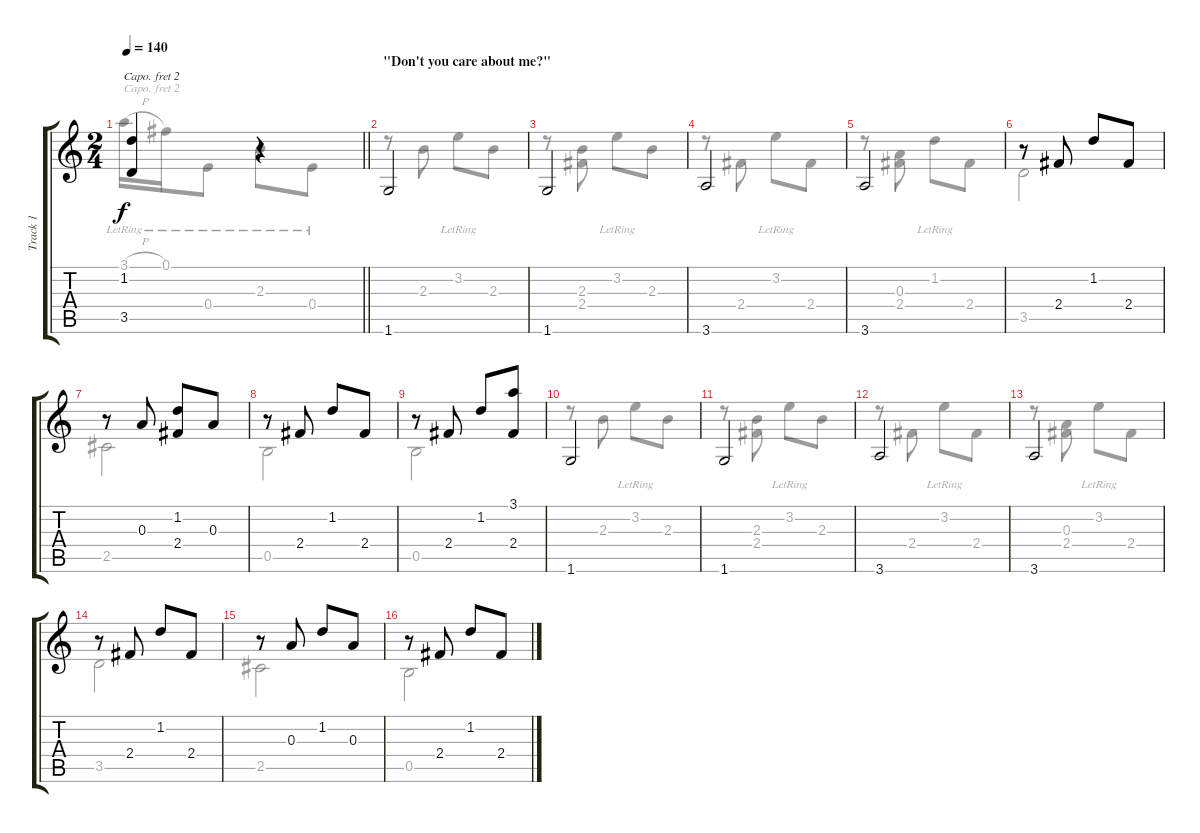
\track ("Track 1" "Track 1") {instrument acousticguitarnylon}
\staff {score tabs}
\capo 2
\tuning (E4 B3 G3 D3 A2 E2) {hide}
\voice
\ts (2 4)
\tempo 140
\clef g2
\barLineRight lightlight
\ks c
(1.2 3.5).4{dy f} r.4 |
\section ("" "\"Don't you care about me?\"")
1.6.2 |
1.6.2 |
3.6.2 |
3.6.2 |
r.8 2.4.8 1.2.8 2.4.8 |
r.8 0.3.8 (1.2 2.4).8 0.3.8 |
r.8 2.4.8 1.2.8 2.4.8 |
r.8 2.4.8 1.2.8 (3.1 2.4).8 |
1.6.2 |
1.6.2 |
3.6.2 |
3.6.2 |
r.8 2.4.8 1.2.8 2.4.8 |
r.8 0.3.8 1.2.8 0.3.8 |
r.8 2.4.8 1.2.8 2.4.8
\voice
\clef g2
\ottava regular
\simile none
\barLineRight lightlight
\ks c
3.1{h lr}.16{dy f} 0.1{lr}.16 0.4{lr}.8 2.3{lr}.8 0.4{lr}.8 |
r.8 2.3.8 3.2{lr}.8 2.3.8 |
r.8 (2.3 2.4).8 3.2{lr}.8 2.3.8 |
r.8 2.4.8 3.2{lr}.8 2.4.8 |
r.8 (0.3 2.4).8 1.2{lr}.8 2.4.8 |
3.5.2 |
2.5.2 |
0.5.2 |
0.5.2 |
r.8 2.3.8 3.2{lr}.8 2.3.8 |
r.8 (2.3 2.4).8 3.2{lr}.8 2.3.8 |
r.8 2.4.8 3.2{lr}.8 2.4.8 |
r.8 (0.3 2.4).8 3.2{lr}.8 2.4.8 |
3.5.2 |
2.5.2 |
0.5.2
